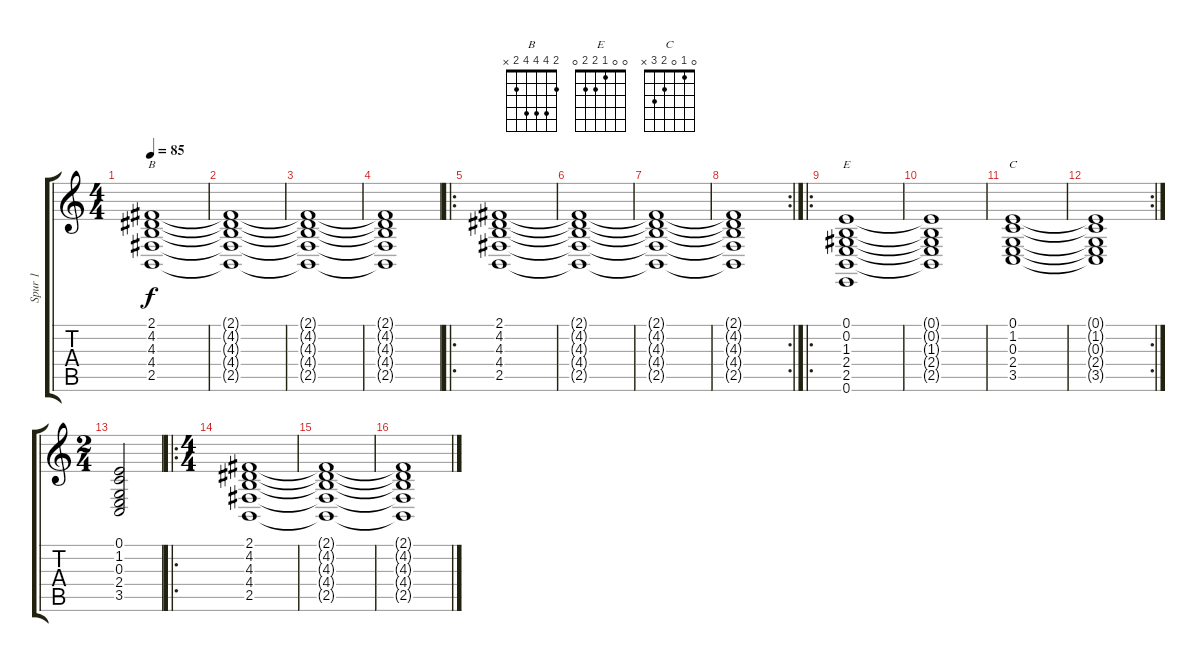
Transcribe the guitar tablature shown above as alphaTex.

\track ("Spur 1" "Spur 1") {instrument synthstrings1}
\staff {score tabs}
\tuning (E4 B3 G3 D3 A2 E2) {hide}
\chord ("B" 2 4 4 4 2 x)
\chord ("E" 0 0 1 2 2 0)
\chord ("C" 0 1 0 2 3 x)
\ts (4 4)
\tempo 85
\clef g2
\ks c
(2.1 4.2 4.3 4.4 2.5).1{ch "B" dy f instrument synthstrings1} |
(2.1{t} 4.2{t} 4.3{t} 4.4{t} 2.5{t}).1 |
(2.1{t} 4.2{t} 4.3{t} 4.4{t} 2.5{t}).1 |
(2.1{t} 4.2{t} 4.3{t} 4.4{t} 2.5{t}).1 |
\ro
(2.1 4.2 4.3 4.4 2.5).1 |
(2.1{t} 4.2{t} 4.3{t} 4.4{t} 2.5{t}).1 |
(2.1{t} 4.2{t} 4.3{t} 4.4{t} 2.5{t}).1 |
\rc 2
(2.1{t} 4.2{t} 4.3{t} 4.4{t} 2.5{t}).1 |
\ro
(0.1 0.2 1.3 2.4 2.5 0.6).1{ch "E"} |
(0.1{t} 0.2{t} 1.3{t} 2.4{t} 2.5{t}).1 |
(0.1 1.2 0.3 2.4 3.5).1{ch "C"} |
\rc 2
(0.1{t} 1.2{t} 0.3{t} 2.4{t} 3.5{t}).1 |
\ts (2 4)
(0.1 1.2 0.3 2.4 3.5).2 |
\ro
\ts (4 4)
(2.1 4.2 4.3 4.4 2.5).1 |
(2.1{t} 4.2{t} 4.3{t} 4.4{t} 2.5{t}).1 |
(2.1{t} 4.2{t} 4.3{t} 4.4{t} 2.5{t}).1
